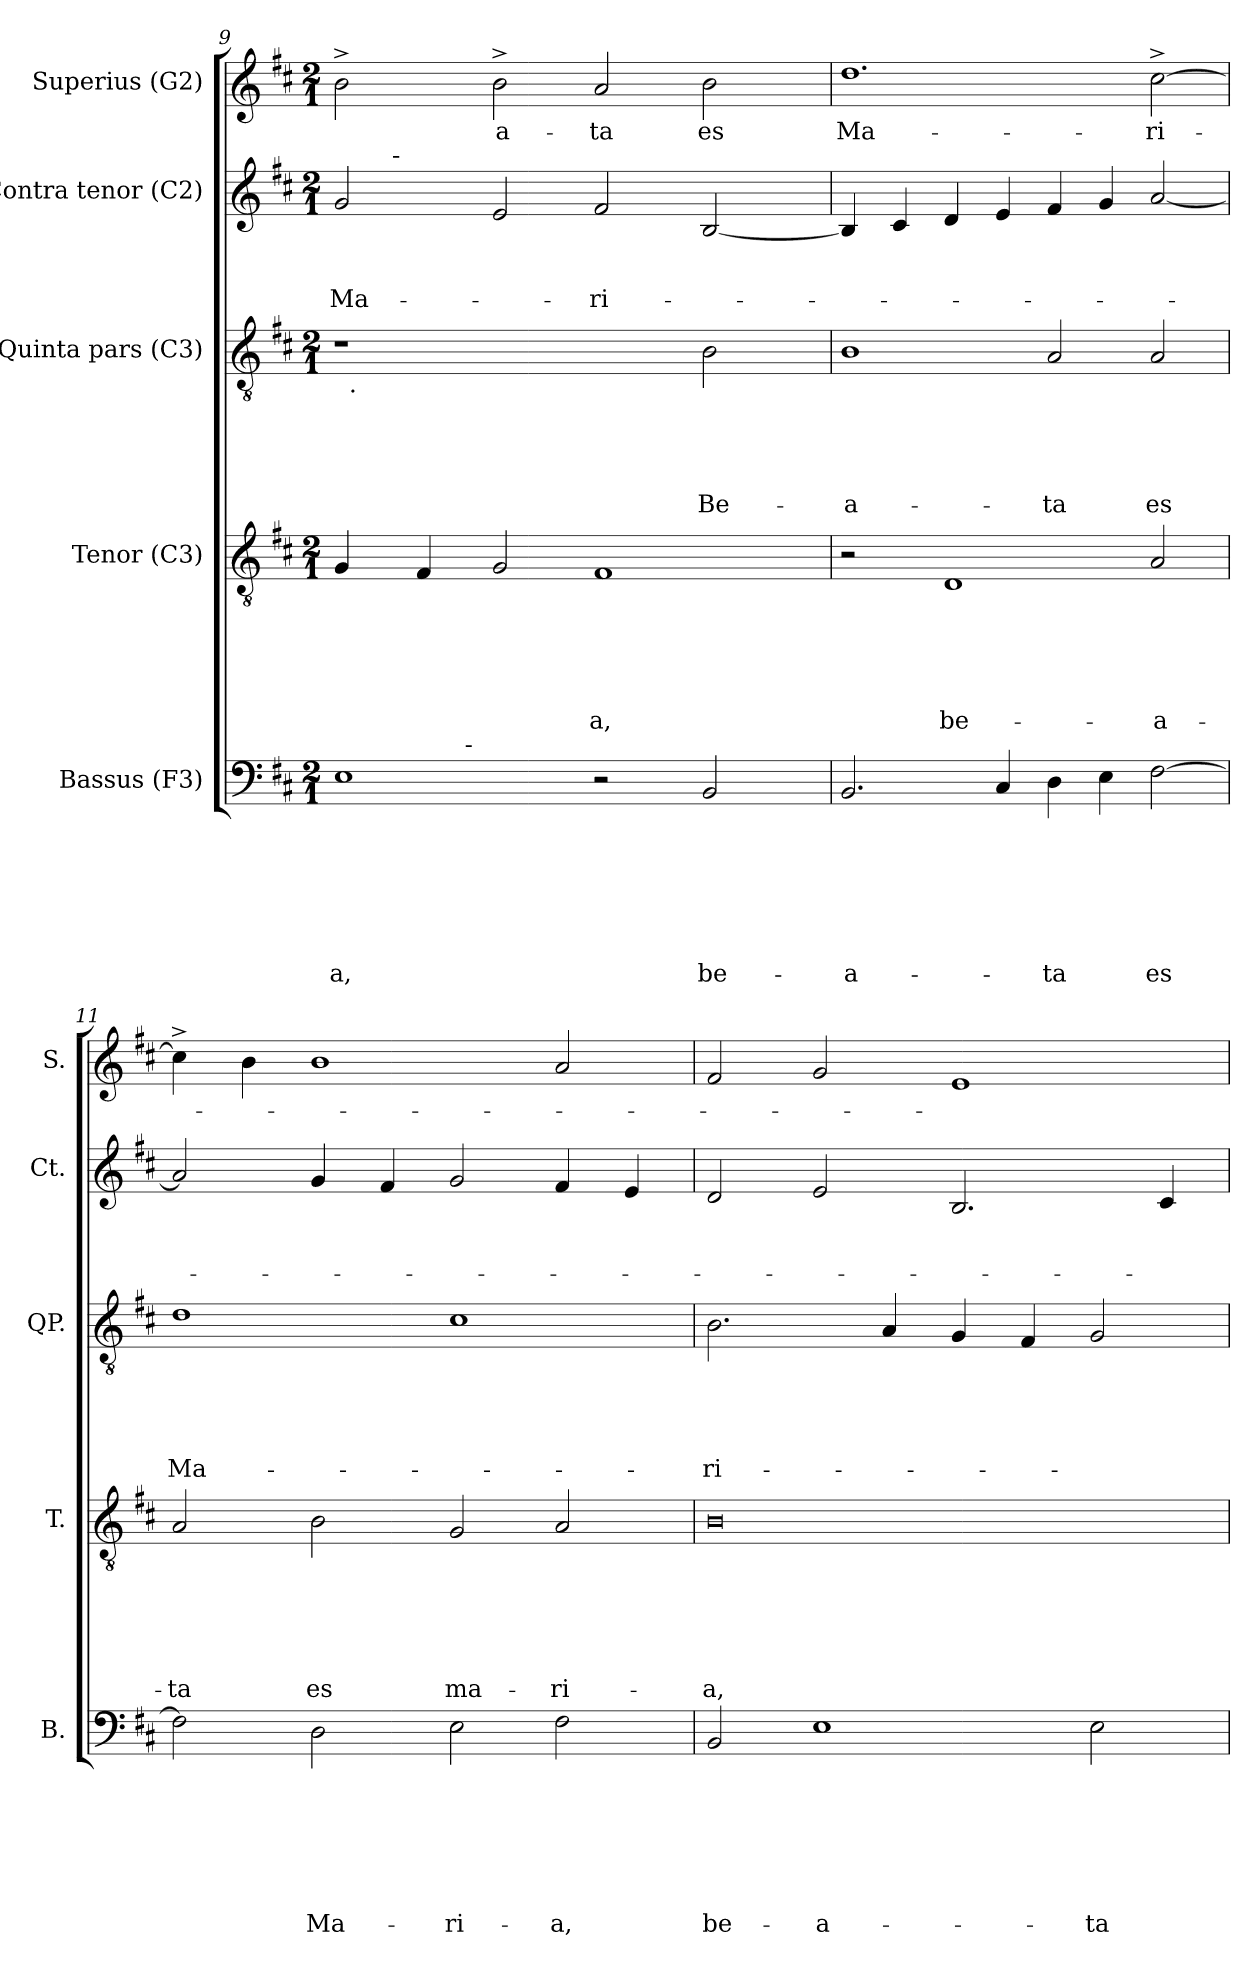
**kern	**text	**text	**text	**text	**text	**text	**text	**kern	**text	**text	**text	**text	**text	**text	**kern	**text	**text	**text	**text	**text	**kern	**text	**text	**text	**kern	**text
*part5	*part5	*part5	*part5	*part5	*part5	*part5	*part5	*part4	*part4	*part4	*part4	*part4	*part4	*part4	*part3	*part3	*part3	*part3	*part3	*part3	*part2	*part2	*part2	*part2	*part1	*part1
*staff5	*staff5	*staff5	*staff5	*staff5	*staff5	*staff5	*staff5	*staff4	*staff4	*staff4	*staff4	*staff4	*staff4	*staff4	*staff3	*staff3	*staff3	*staff3	*staff3	*staff3	*staff2	*staff2	*staff2	*staff2	*staff1	*staff1
*I"Bassus (F3)	*	*	*	*	*	*	*	*I"Tenor (C3)	*	*	*	*	*	*	*I"Quinta pars (C3)	*	*	*	*	*	*I"Contra tenor (C2)	*	*	*	*I"Superius (G2)	*
*I'B.	*	*	*	*	*	*	*	*I'T.	*	*	*	*	*	*	*I'QP.	*	*	*	*	*	*I'Ct.	*	*	*	*I'S.	*
!!LO:LB:g=z
*clefF4	*	*	*	*	*	*	*	*clefGv2	*	*	*	*	*	*	*clefGv2	*	*	*	*	*	*clefG2	*	*	*	*clefG2	*
*k[f#c#]	*	*	*	*	*	*	*	*k[f#c#]	*	*	*	*	*	*	*k[f#c#]	*	*	*	*	*	*k[f#c#]	*	*	*	*k[f#c#]	*
*D:	*	*	*	*	*	*	*	*D:	*	*	*	*	*	*	*D:	*	*	*	*	*	*D:	*	*	*	*D:	*
*M2/1	*	*	*	*	*	*	*	*M2/1	*	*	*	*	*	*	*M2/1	*	*	*	*	*	*M2/1	*	*	*	*M2/1	*
=9	=9	=9	=9	=9	=9	=9	=9	=9	=9	=9	=9	=9	=9	=9	=9	=9	=9	=9	=9	=9	=9	=9	=9	=9	=9	=9
!	!	!	!	!	!	!	!LO:LY:b	!	!	!	!	!	!	!	!	!	!	!	!	!	!	!	!	!LO:LY:b	!	!
*^	*	*	*	*	*	*	*	*	*	*	*	*	*	*	*^	*	*	*	*	*	*^	*	*	*	*	*
1E	4ryy	.	.	.	.	.	.	-a,	4G/	.	.	.	.	.	.	1r	32ryy	.	.	.	.	.	2g/	6ryy	.	.	Ma-	2b^>\	.
!	!	!	!	!	!	!	!	!	!	!	!	!	!	!	!	!	!LO:TX:b:t=.	!	!	!	!	!	!	!	!	!	!	!	!
.	.	.	.	.	.	.	.	.	.	.	.	.	.	.	.	.	1ryy	.	.	.	.	.	.	.	.	.	.	.	.
.	.	.	.	.	.	.	.	.	.	.	.	.	.	.	.	.	.	.	.	.	.	.	.	96ryy	.	.	.	.	.
!	!	!	!	!	!	!	!	!	!	!	!	!	!	!	!	!	!	!	!	!	!	!	!	!LO:TX:a:t=-	!	!	!	!	!
.	.	.	.	.	.	.	.	.	.	.	.	.	.	.	.	.	.	.	.	.	.	.	.	3%2ryy	.	.	.	.	.
.	8ryy	.	.	.	.	.	.	.	4F#/	.	.	.	.	.	.	.	.	.	.	.	.	.	.	.	.	.	.	.	.
.	32ryy	.	.	.	.	.	.	.	.	.	.	.	.	.	.	.	.	.	.	.	.	.	.	.	.	.	.	.	.
!	!LO:TX:a:t=-	!	!	!	!	!	!	!	!	!	!	!	!	!	!	!	!	!	!	!	!	!	!	!	!	!	!	!	!
.	1ryy	.	.	.	.	.	.	.	.	.	.	.	.	.	.	.	.	.	.	.	.	.	.	.	.	.	.	.	.
!	!	!	!	!	!	!	!	!	!	!	!	!	!	!	!	!	!	!	!	!	!	!	!	!	!	!	!	!	!LO:LY:b
.	.	.	.	.	.	.	.	.	2G/	.	.	.	.	.	.	.	.	.	.	.	.	.	2e/	.	.	.	.	2b^>\	-a-
.	.	.	.	.	.	.	.	.	.	.	.	.	.	.	.	.	.	.	.	.	.	.	.	3%2ryy	.	.	.	.	.
!	!	!	!	!	!	!	!	!	!	!	!	!	!	!	!LO:LY:b	!	!	!	!	!	!	!	!	!	!	!	!LO:LY:b	!	!LO:LY:b
2r	.	.	.	.	.	.	.	.	1F#	.	.	.	.	.	-a,	2ryy	.	.	.	.	.	.	2f#/	.	.	.	-ri-	2a/	-ta
.	.	.	.	.	.	.	.	.	.	.	.	.	.	.	.	.	2ryy	.	.	.	.	.	.	.	.	.	.	.	.
.	2ryy	.	.	.	.	.	.	.	.	.	.	.	.	.	.	.	.	.	.	.	.	.	.	.	.	.	.	.	.
!	!	!	!	!	!	!	!	!LO:LY:b	!	!	!	!	!	!	!	!	!	!	!	!	!	!LO:LY:b	!	!	!	!	!	!	!LO:LY:b
2BB/	.	.	.	.	.	.	.	be-	.	.	.	.	.	.	.	2B\	.	.	.	.	.	Be-	[<2B/	.	.	.	.	2b\	es
.	.	.	.	.	.	.	.	.	.	.	.	.	.	.	.	.	.	.	.	.	.	.	.	3ryy	.	.	.	.	.
.	.	.	.	.	.	.	.	.	.	.	.	.	.	.	.	.	4...ryy	.	.	.	.	.	.	.	.	.	.	.	.
.	.	.	.	.	.	.	.	.	.	.	.	.	.	.	.	.	.	.	.	.	.	.	.	12...ryy	.	.	.	.	.
.	16.ryy	.	.	.	.	.	.	.	.	.	.	.	.	.	.	.	.	.	.	.	.	.	.	.	.	.	.	.	.
=10	=10	=10	=10	=10	=10	=10	=10	=10	=10	=10	=10	=10	=10	=10	=10	=10	=10	=10	=10	=10	=10	=10	=10	=10	=10	=10	=10	=10	=10
!	!	!	!	!	!	!	!	!LO:LY:b	!	!	!	!	!	!	!	!	!	!	!	!	!	!LO:LY:b:rj	!	!	!	!	!	!	!LO:LY:b
*	*	*	*	*	*	*	*	*	*	*	*	*	*	*	*	*v	*v	*	*	*	*	*	*	*	*	*	*	*	*
*v	*v	*	*	*	*	*	*	*	*	*	*	*	*	*	*	*	*	*	*	*	*	*v	*v	*	*	*	*	*
2.BB/	.	.	.	.	.	.	-a-	2r	.	.	.	.	.	.	1B	.	.	.	.	-a-	4B/]	.	.	.	1.dd	Ma-
.	.	.	.	.	.	.	.	.	.	.	.	.	.	.	.	.	.	.	.	.	4c#/	.	.	.	.	.
!	!	!	!	!	!	!	!	!	!	!	!	!	!	!LO:LY:b	!	!	!	!	!	!	!	!	!	!	!	!
.	.	.	.	.	.	.	.	1D	.	.	.	.	.	be-	.	.	.	.	.	.	4d/	.	.	.	.	.
4C#/	.	.	.	.	.	.	.	.	.	.	.	.	.	.	.	.	.	.	.	.	4e/	.	.	.	.	.
!	!	!	!	!	!	!	!LO:LY:b	!	!	!	!	!	!	!	!	!	!	!	!	!LO:LY:b	!	!	!	!	!	!
4D\	.	.	.	.	.	.	-ta	.	.	.	.	.	.	.	2A/	.	.	.	.	-ta	4f#/	.	.	.	.	.
4E\	.	.	.	.	.	.	.	.	.	.	.	.	.	.	.	.	.	.	.	.	4g/	.	.	.	.	.
!	!	!	!	!	!	!	!LO:LY:b	!	!	!	!	!	!	!LO:LY:b	!	!	!	!	!	!LO:LY:b	!	!	!	!	!	!LO:LY:b
[>2F#\	.	.	.	.	.	.	es	2A/	.	.	.	.	.	-a-	2A/	.	.	.	.	es	[<2a/	.	.	.	[>2cc#^>\	-ri-
=11	=11	=11	=11	=11	=11	=11	=11	=11	=11	=11	=11	=11	=11	=11	=11	=11	=11	=11	=11	=11	=11	=11	=11	=11	=11	=11
!	!	!	!	!	!	!	!	!	!	!	!	!	!	!LO:LY:b	!	!	!	!	!	!LO:LY:b	!	!	!	!	!	!
2F#\]	.	.	.	.	.	.	.	2A/	.	.	.	.	.	-ta	1d	.	.	.	.	Ma-	2a/]	.	.	.	4cc#^>\]	.
.	.	.	.	.	.	.	.	.	.	.	.	.	.	.	.	.	.	.	.	.	.	.	.	.	4b\	.
!	!	!	!	!	!	!	!LO:LY:b	!	!	!	!	!	!	!LO:LY:b	!	!	!	!	!	!	!	!	!	!	!	!
2D\	.	.	.	.	.	.	Ma-	2B\	.	.	.	.	.	es	.	.	.	.	.	.	4g/	.	.	.	1b	.
.	.	.	.	.	.	.	.	.	.	.	.	.	.	.	.	.	.	.	.	.	4f#/	.	.	.	.	.
!	!	!	!	!	!	!	!LO:LY:b	!	!	!	!	!	!	!LO:LY:b	!	!	!	!	!	!	!	!	!	!	!	!
2E\	.	.	.	.	.	.	-ri-	2G/	.	.	.	.	.	ma-	1c#	.	.	.	.	.	2g/	.	.	.	.	.
!	!	!	!	!	!	!	!LO:LY:b	!	!	!	!	!	!	!LO:LY:b	!	!	!	!	!	!	!	!	!	!	!	!
2F#\	.	.	.	.	.	.	-a,	2A/	.	.	.	.	.	-ri-	.	.	.	.	.	.	4f#/	.	.	.	2a/	.
.	.	.	.	.	.	.	.	.	.	.	.	.	.	.	.	.	.	.	.	.	4e/	.	.	.	.	.
=12	=12	=12	=12	=12	=12	=12	=12	=12	=12	=12	=12	=12	=12	=12	=12	=12	=12	=12	=12	=12	=12	=12	=12	=12	=12	=12
!	!	!	!	!	!	!	!LO:LY:b	!	!	!	!	!	!	!LO:LY:b:rj	!	!	!	!	!	!LO:LY:b	!	!	!	!	!	!
2BB/	.	.	.	.	.	.	be-	0B	.	.	.	.	.	-a,	2.B\	.	.	.	.	-ri-	2d/	.	.	.	2f#/	.
!	!	!	!	!	!	!	!LO:LY:b:rj	!	!	!	!	!	!	!	!	!	!	!	!	!	!	!	!	!	!	!
1E	.	.	.	.	.	.	-a-	.	.	.	.	.	.	.	.	.	.	.	.	.	2e/	.	.	.	2g/	.
.	.	.	.	.	.	.	.	.	.	.	.	.	.	.	4A/	.	.	.	.	.	.	.	.	.	.	.
.	.	.	.	.	.	.	.	.	.	.	.	.	.	.	4G/	.	.	.	.	.	2.B/	.	.	.	1e	.
.	.	.	.	.	.	.	.	.	.	.	.	.	.	.	4F#/	.	.	.	.	.	.	.	.	.	.	.
!	!	!	!	!	!	!	!LO:LY:b	!	!	!	!	!	!	!	!	!	!	!	!	!	!	!	!	!	!	!
2E\	.	.	.	.	.	.	-ta	.	.	.	.	.	.	.	2G/	.	.	.	.	.	.	.	.	.	.	.
.	.	.	.	.	.	.	.	.	.	.	.	.	.	.	.	.	.	.	.	.	4c#/	.	.	.	.	.
=	=	=	=	=	=	=	=	=	=	=	=	=	=	=	=	=	=	=	=	=	=	=	=	=	=	=
*-	*-	*-	*-	*-	*-	*-	*-	*-	*-	*-	*-	*-	*-	*-	*-	*-	*-	*-	*-	*-	*-	*-	*-	*-	*-	*-
